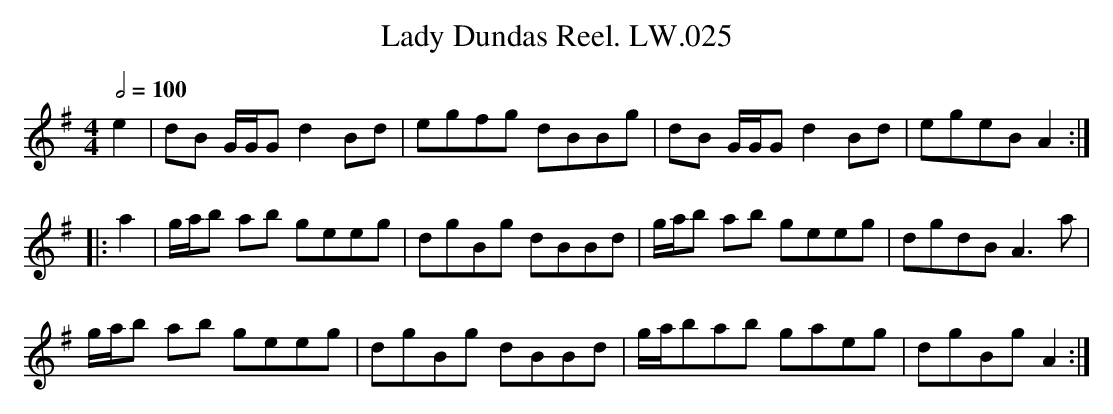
X:1
T:Lady Dundas Reel. LW.025
M:4/4
L:1/8
Q:1/2=100
K:G
e2 | dB G/G/G d2 Bd | egfg dBBg | dB G/G/G d2 Bd | egeB A2 :|
|: a2 | g/a/b ab geeg | dgBg dBBd | g/a/b ab geeg | dgdB A3a |
g/a/b ab geeg | dgBg dBBd | g/a/bab gaeg | dgBg A2 :|
